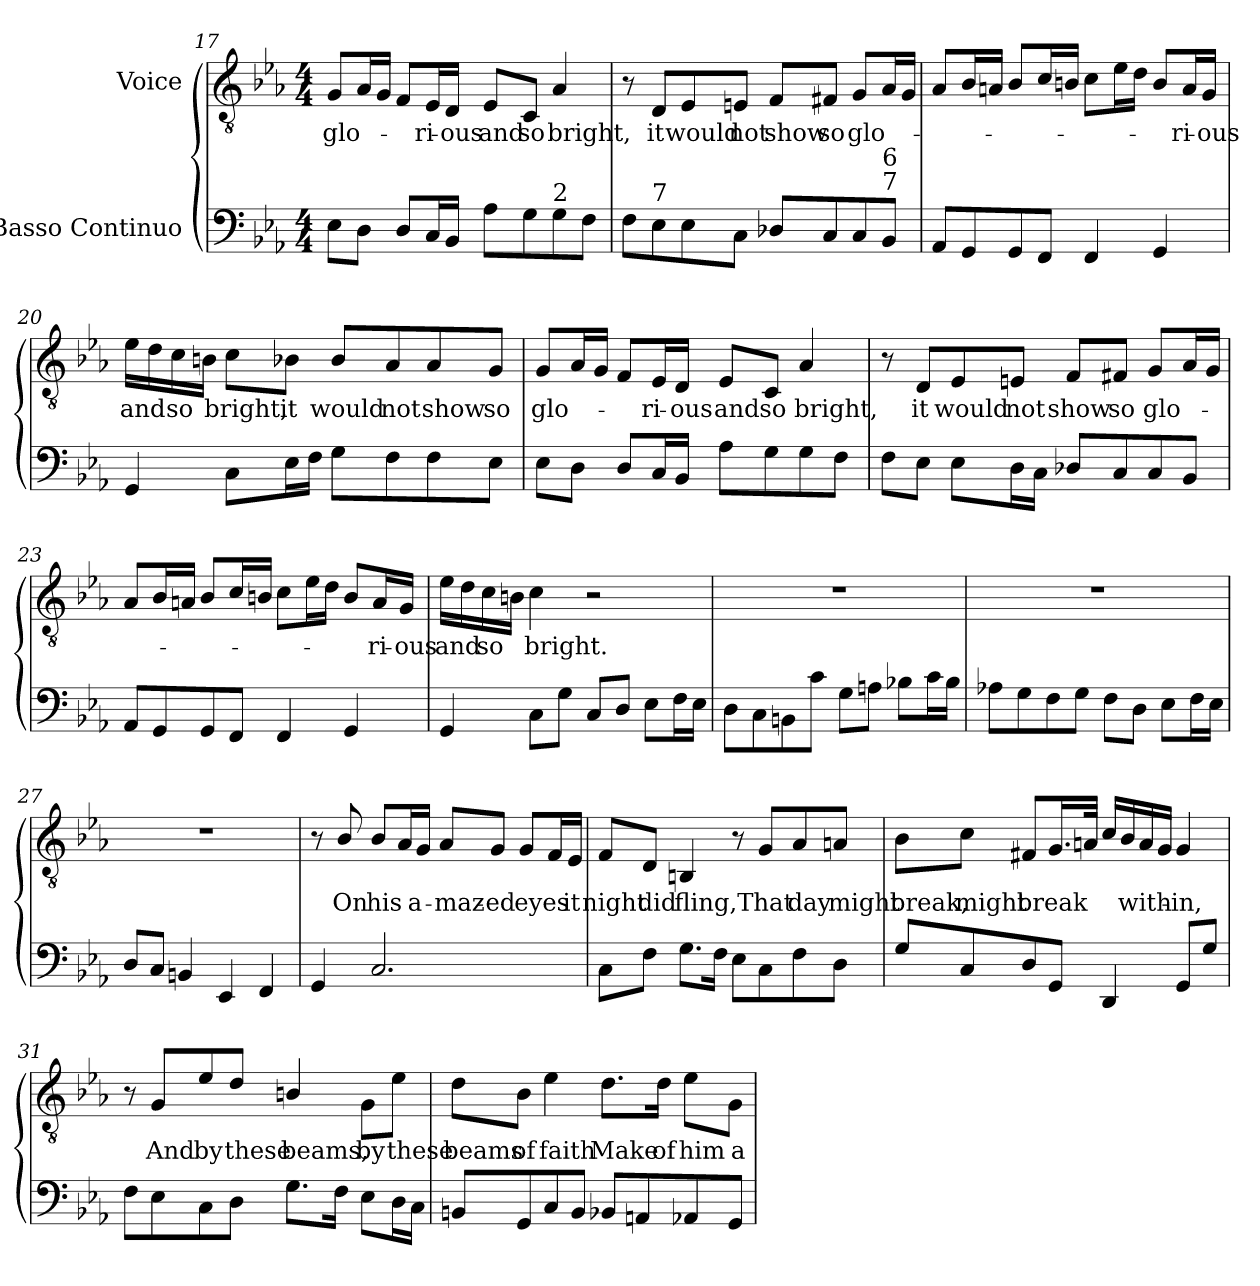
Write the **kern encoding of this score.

**kern	**kern	**text
*part2	*part1	*part1
*staff2	*staff1	*staff1
*I"Basso Continuo	*I"Voice	*
*clefF4	*clefGv2	*
*	*ITrd7c12	*
*k[b-e-a-]	*k[b-e-a-]	*
*c:	*c:	*
*M4/4	*M4/4	*
=17	=17	=17
!	!	!LO:LY:b
8E-\L	8GG/L	glo-
8D\J	16AA-/L	.
.	16GG/JJ	.
8D/L	8FF/L	.
!	!	!LO:LY:b
16C/L	16EE-/L	-ri-
!	!	!LO:LY:b
16BB-/JJ	16DD/JJ	-ous
!	!	!LO:LY:b
8A-\L	8EE-/L	and
!	!	!LO:LY:b
8G\	8CC/J	so
!LO:TX:a:t=2	!	!
!	!	!LO:LY:b
8G\	4AA-/	bright,
8F\J	.	.
!!LO:PB:g=z
=18	=18	=18
8F\L	8r	.
!LO:TX:a:t=7	!	!
!	!	!LO:LY:b
8E-\	8DD/L	it
!	!	!LO:LY:b
8E-\	8EE-/	would
!	!	!LO:LY:b
8C\J	8EEn/J	not
!	!	!LO:LY:b
8D-X/L	8FF/L	show
!	!	!LO:LY:b
8C/	8FF#X/J	so
!	!	!LO:LY:b
8C/	8GG/L	glo-
!LO:TX:a:t=7	!	!
!LO:TX:a:t=6	!	!
8BB-/J	16AA-/L	.
.	16GG/JJ	.
=19	=19	=19
8AA-/L	8AA-/L	.
8GG/	16BB-/L	.
.	16AAn/JJ	.
8GG/	8BB-/L	.
8FF/J	16C/L	.
.	16BBn/JJ	.
4FF/	8C\L	.
.	16E-\L	.
.	16D\JJ	.
4GG/	8BB/L	.
!	!	!LO:LY:b
.	16AA/L	-ri-
!	!	!LO:LY:b
.	16GG/JJ	-ous
=20	=20	=20
!	!	!LO:LY:b
4GG/	16E-\LL	and
.	16D\	.
!	!	!LO:LY:b
.	16C\	so
.	16BBn\JJ	.
!	!	!LO:LY:b
8C\L	8C\L	bright,
!	!	!LO:LY:b
16E-\L	8BB-X\J	it
16F\JJ	.	.
!	!	!LO:LY:b
8G\L	8BB-/L	would
!	!	!LO:LY:b
8F\	8AA-/	not
!	!	!LO:LY:b
8F\	8AA-/	show
!	!	!LO:LY:b
8E-\J	8GG/J	so
!!LO:LB:g=z
=21	=21	=21
!	!	!LO:LY:b
8E-\L	8GG/L	glo-
8D\J	16AA-/L	.
.	16GG/JJ	.
8D/L	8FF/L	.
!	!	!LO:LY:b
16C/L	16EE-/L	-ri-
!	!	!LO:LY:b
16BB-/JJ	16DD/JJ	-ous
!	!	!LO:LY:b
8A-\L	8EE-/L	and
!	!	!LO:LY:b
8G\	8CC/J	so
!	!	!LO:LY:b
8G\	4AA-/	bright,
8F\J	.	.
=22	=22	=22
8F\L	8r	.
!	!	!LO:LY:b
8E-\J	8DD/L	it
!	!	!LO:LY:b
8E-\L	8EE-/	would
!	!	!LO:LY:b
16D\L	8EEn/J	not
16C\JJ	.	.
!	!	!LO:LY:b
8D-X/L	8FF/L	show
!	!	!LO:LY:b
8C/	8FF#X/J	so
!	!	!LO:LY:b
8C/	8GG/L	glo-
8BB-/J	16AA-/L	.
.	16GG/JJ	.
=23	=23	=23
8AA-/L	8AA-/L	.
8GG/	16BB-/L	.
.	16AAn/JJ	.
8GG/	8BB-/L	.
8FF/J	16C/L	.
.	16BBn/JJ	.
4FF/	8C\L	.
.	16E-\L	.
.	16D\JJ	.
4GG/	8BB/L	.
!	!	!LO:LY:b
.	16AA/L	-ri-
!	!	!LO:LY:b
.	16GG/JJ	-ous
!!LO:LB:g=z
=24	=24	=24
!	!	!LO:LY:b
4GG/	16E-\LL	and
.	16D\	.
!	!	!LO:LY:b
.	16C\	so
.	16BBn\JJ	.
!	!	!LO:LY:b
8C\L	4C\	bright.
8G\J	.	.
8C/L	2r	.
8D/J	.	.
8E-\L	.	.
16F\L	.	.
16E-\JJ	.	.
=25	=25	=25
8D\L	1r	.
8C\	.	.
8BBn\	.	.
8c\J	.	.
8G\L	.	.
8An\J	.	.
8B-X\L	.	.
16c\L	.	.
16B-\JJ	.	.
=26	=26	=26
8A-X\L	1r	.
8G\	.	.
8F\	.	.
8G\J	.	.
8F\L	.	.
8D\J	.	.
8E-\L	.	.
16F\L	.	.
16E-\JJ	.	.
=27	=27	=27
8D/L	1r	.
8C/J	.	.
4BBn/	.	.
4EE-/	.	.
4FF/	.	.
!!LO:LB:g=z
=28	=28	=28
4GG/	8r	.
!	!	!LO:LY:b
.	8BB-/	On
!	!	!LO:LY:b
2.C/	8BB-/L	his
.	16AA-/L	.
!	!	!LO:LY:b
.	16GG/JJ	a-
!	!	!LO:LY:b
.	8AA-/L	-maz-
!	!	!LO:LY:b
.	8GG/J	-ed
!	!	!LO:LY:b
.	8GG/L	eyes
.	16FF/L	.
!	!	!LO:LY:b
.	16EE-/JJ	it
=29	=29	=29
!	!	!LO:LY:b
8C\L	8FF/L	night
!	!	!LO:LY:b
8F\J	8DD/J	did
!	!	!LO:LY:b
8.G\L	4BBBn/	fling,
16F\Jk	.	.
8E-\L	8r	.
!	!	!LO:LY:b
8C\	8GG/L	That
!	!	!LO:LY:b
8F\	8AA-/	day
!	!	!LO:LY:b
8D\J	8AAn/J	might
=30	=30	=30
!	!	!LO:LY:b
8G/L	8BB-\L	break,
!	!	!LO:LY:b
8C/	8C\J	might
!	!	!LO:LY:b
8D/	8FF#X/L	break
8GG/J	16.GG/L	.
.	32AAn/JJk	.
4DD/	16C/LL	.
.	16BB-/	.
!	!	!LO:LY:b
.	16AA/	with-
.	16GG/JJ	.
!	!	!LO:LY:b
8GG/L	4GG/	-in,
8G/J	.	.
!!LO:LB:g=z
=31	=31	=31
8F\L	8r	.
!	!	!LO:LY:b
8E-\	8GG/L	And
!	!	!LO:LY:b
8C\	8E-/	by
!	!	!LO:LY:b
8D\J	8D/J	these
!	!	!LO:LY:b
8.G\L	4BBn/	beams,
16F\Jk	.	.
!	!	!LO:LY:b
8E-\L	8GG\L	by
!	!	!LO:LY:b
16D\L	8E-\J	these
16C\JJ	.	.
=32	=32	=32
!	!	!LO:LY:b
8BBn/L	8D\L	beams
!	!	!LO:LY:b
8GG/	8BB-\J	of
!	!	!LO:LY:b
8C/	4E-\	faith
8BB/J	.	.
!	!	!LO:LY:b
8BB-X/L	8.D\L	Make
8AAn/	.	.
!	!	!LO:LY:b
.	16D\Jk	of
!	!	!LO:LY:b
8AA-X/	8E-\L	him
!	!	!LO:LY:b
8GG/J	8GG\J	a
=	=	=
*-	*-	*-
